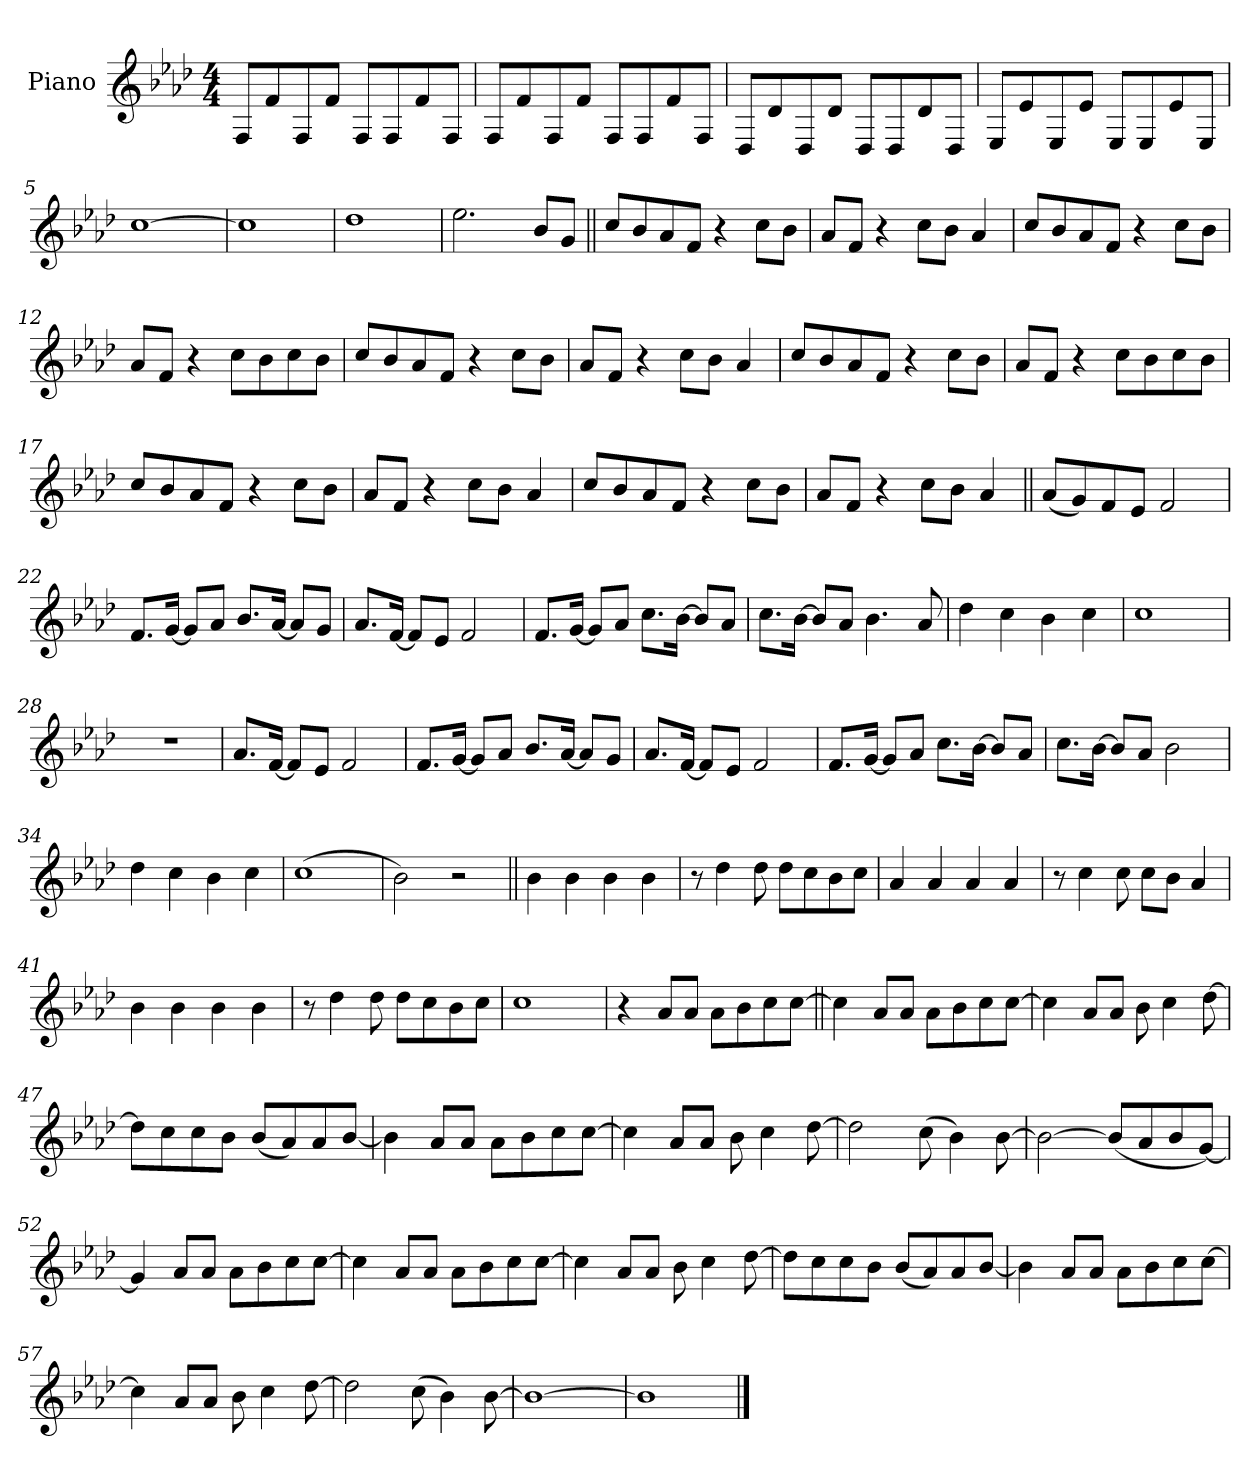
**kern
*part1
*staff1
*I"Piano
*I'Pno.
*clefG2
*k[b-e-a-d-]
*M4/4
*MM130
=1
8F!L
8f!
8F!
8f!J
8F!L
8F!
8f!
8F!J
=2
8F!L
8f!
8F!
8f!J
8F!L
8F!
8f!
8F!J
=3
8D-!L
8d-!
8D-!
8d-!J
8D-!L
8D-!
8d-!
8D-!J
=4
8E-!L
8e-!
8E-!
8e-!J
8E-!L
8E-!
8e-!
8E-!J
=5
[1cc!
=6
1cc!]
=7
1dd-!
=8
2.ee-!
8b-!L
8g!J
=9||
8cc!L
8b-!
8a-!
8f!J
4r
8cc!L
8b-!J
=10
8a-!L
8f!J
4r
8cc!L
8b-!J
4a-!
=11
8cc!L
8b-!
8a-!
8f!J
4r
8cc!L
8b-!J
=12
8a-!L
8f!J
4r
8cc!L
8b-!
8cc!
8b-!J
=13
8cc!L
8b-!
8a-!
8f!J
4r
8cc!L
8b-!J
=14
8a-!L
8f!J
4r
8cc!L
8b-!J
4a-!
=15
8cc!L
8b-!
8a-!
8f!J
4r
8cc!L
8b-!J
=16
8a-!L
8f!J
4r
8cc!L
8b-!
8cc!
8b-!J
=17
8cc!L
8b-!
8a-!
8f!J
4r
8cc!L
8b-!J
=18
8a-!L
8f!J
4r
8cc!L
8b-!J
4a-!
=19
8cc!L
8b-!
8a-!
8f!J
4r
8cc!L
8b-!J
=20
8a-!L
8f!J
4r
8cc!L
8b-!J
4a-!
=21||
(8a-L
8g)
8f
8e-J
2f
=22
8.fL
[16gJk
8gL]
8a-J
8.b-L
[16a-Jk
8a-L]
8gJ
=23
8.a-L
[16fJk
8fL]
8e-J
2f
=24
8.fL
[16gJk
8gL]
8a-J
8.ccL
[16b-Jk
8b-L]
8a-J
=25
8.ccL
[16b-Jk
8b-L]
8a-J
4.b-
8a-
=26
4dd-
4cc
4b-
4cc
=27
1cc
=28
1r
=29
8.a-L
[16fJk
8fL]
8e-J
2f
=30
8.fL
[16gJk
8gL]
8a-J
8.b-L
[16a-Jk
8a-L]
8gJ
=31
8.a-L
[16fJk
8fL]
8e-J
2f
=32
8.fL
[16gJk
8gL]
8a-J
8.ccL
[16b-Jk
8b-L]
8a-J
=33
8.ccL
[16b-Jk
8b-L]
8a-J
2b-
=34
4dd-
4cc
4b-
4cc
=35
(1cc
=36
2b-)
2r
=37||
4b-
4b-
4b-
4b-
=38
8r
4dd-
8dd-
8dd-L
8cc
8b-
8ccJ
=39
4a-
4a-
4a-
4a-
=40
8r
4cc
8cc
8ccL
8b-J
4a-
=41
4b-
4b-
4b-
4b-
=42
8r
4dd-
8dd-
8dd-L
8cc
8b-
8ccJ
=43
1cc
=44
4r
8a-L
8a-J
8a-L
8b-
8cc
[8ccJ
=45||
4cc]
8a-L
8a-J
8a-L
8b-
8cc
[8ccJ
=46
4cc]
8a-L
8a-J
8b-
4cc
[8dd-
=47
8dd-L]
8cc
8cc
8b-J
(8b-L
8a-)
8a-
[8b-J
=48
4b-]
8a-L
8a-J
8a-L
8b-
8cc
[8ccJ
=49
4cc]
8a-L
8a-J
8b-
4cc
[8dd-
=50
2dd-]
(8cc
4b-)
[8b-
=51
2b-_
(8b-L]
8a-
8b-
[8gJ)
=52
4g]
8a-L
8a-J
8a-L
8b-
8cc
[8ccJ
=53
4cc]
8a-L
8a-J
8a-L
8b-
8cc
[8ccJ
=54
4cc]
8a-L
8a-J
8b-
4cc
[8dd-
=55
8dd-L]
8cc
8cc
8b-J
(8b-L
8a-)
8a-
[8b-J
=56
4b-]
8a-L
8a-J
8a-L
8b-
8cc
[8ccJ
=57
4cc]
8a-L
8a-J
8b-
4cc
[8dd-
=58
2dd-]
(8cc
4b-)
[8b-
=59
1b-_
=60
1b-]
==
*-
